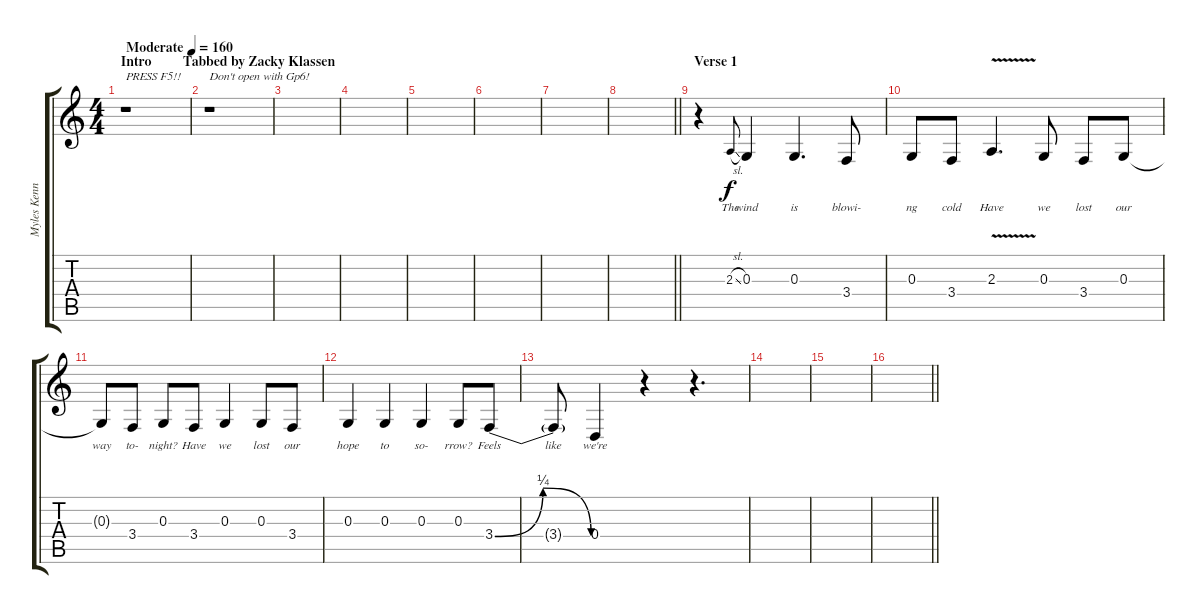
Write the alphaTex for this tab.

\track ("Myles Kennedy [Vocals]" "Myles Kenn") {instrument clarinet}
\staff {score tabs}
\tuning (E4 B3 G3 D3 A2 D2) {hide}
\ts (4 4)
\section ("" "Intro         Tabbed by Zacky Klassen")
\tempo (160 "Moderate")
\clef g2
\ks c
r.1{txt "PRESS F5!!" dy f instrument clarinet} |
r.1{txt "Don't open with Gp6!"} |
|
|
|
|
|
\barLineRight lightlight
|
\section ("" "Verse 1")
r.4 2.3{sl}.8{lyrics (0 "The") lyrics (1 "") lyrics (2 "") lyrics (3 "") lyrics (4 "") gr onbeat} 0.3.4{lyrics (0 "wind") lyrics (1 "") lyrics (2 "") lyrics (3 "") lyrics (4 "")} 0.3.4{d lyrics (0 "is") lyrics (1 "") lyrics (2 "") lyrics (3 "") lyrics (4 "")} 3.4.8{lyrics (0 "blowi-") lyrics (1 "") lyrics (2 "") lyrics (3 "") lyrics (4 "")} |
0.3.8{lyrics (0 "ng") lyrics (1 "") lyrics (2 "") lyrics (3 "") lyrics (4 "")} 3.4.8{lyrics (0 "cold") lyrics (1 "") lyrics (2 "") lyrics (3 "") lyrics (4 "")} 2.3{v}.4{d lyrics (0 "Have") lyrics (1 "") lyrics (2 "") lyrics (3 "") lyrics (4 "")} 0.3.8{lyrics (0 "we") lyrics (1 "") lyrics (2 "") lyrics (3 "") lyrics (4 "")} 3.4.8{lyrics (0 "lost") lyrics (1 "") lyrics (2 "") lyrics (3 "") lyrics (4 "")} 0.3.8{lyrics (0 "our") lyrics (1 "") lyrics (2 "") lyrics (3 "") lyrics (4 "")} |
0.3{t}.8{lyrics (0 "way") lyrics (1 "") lyrics (2 "") lyrics (3 "") lyrics (4 "")} 3.4.8{lyrics (0 "to-") lyrics (1 "") lyrics (2 "") lyrics (3 "") lyrics (4 "")} 0.3.8{lyrics (0 "night?") lyrics (1 "") lyrics (2 "") lyrics (3 "") lyrics (4 "")} 3.4.8{lyrics (0 "Have") lyrics (1 "") lyrics (2 "") lyrics (3 "") lyrics (4 "")} 0.3.4{lyrics (0 "we") lyrics (1 "") lyrics (2 "") lyrics (3 "") lyrics (4 "")} 0.3.8{lyrics (0 "lost") lyrics (1 "") lyrics (2 "") lyrics (3 "") lyrics (4 "")} 3.4.8{lyrics (0 "our") lyrics (1 "") lyrics (2 "") lyrics (3 "") lyrics (4 "")} |
0.3.4{lyrics (0 "hope") lyrics (1 "") lyrics (2 "") lyrics (3 "") lyrics (4 "")} 0.3.4{lyrics (0 "to") lyrics (1 "") lyrics (2 "") lyrics (3 "") lyrics (4 "")} 0.3.4{lyrics (0 "so-") lyrics (1 "") lyrics (2 "") lyrics (3 "") lyrics (4 "")} 0.3.8{lyrics (0 "rrow?") lyrics (1 "") lyrics (2 "") lyrics (3 "") lyrics (4 "")} 3.4{be (bendrelease 0 0 15 1 44 1 60 0)}.8{lyrics (0 "Feels") lyrics (1 "") lyrics (2 "") lyrics (3 "") lyrics (4 "")} |
3.4{t}.8{lyrics (0 "like") lyrics (1 "") lyrics (2 "") lyrics (3 "") lyrics (4 "")} 0.4.4{lyrics (0 "we're") lyrics (1 "") lyrics (2 "") lyrics (3 "") lyrics (4 "")} r.4 r.4{d} |
|
|
\barLineRight lightlight
